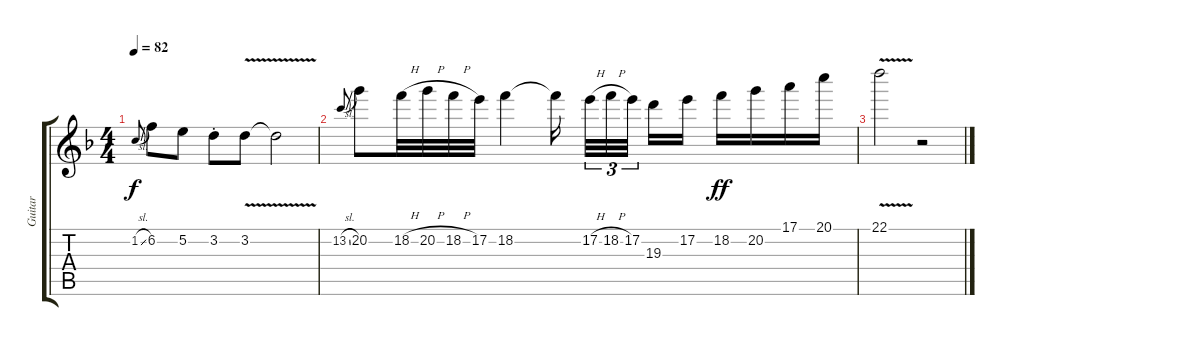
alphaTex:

\track ("Guitar" "Guitar") {instrument overdrivenguitar}
\staff {score tabs}
\tuning (E4 B3 G3 D3 A2 E2) {hide}
\ts (4 4)
\tempo 82
\clef g2
\ks dminor
1.2{sl}.8{gr onbeat dy f} 6.2.8 5.2.8 3.2{st}.8 3.2{v}.8 3.2{t}.2 |
13.2{sl}.8{gr onbeat} 20.2.8 18.2{h}.32 20.2{h}.32 18.2{h}.32 17.2.32 18.2.4 18.2{t}.16{beam splitsecondary} 17.2{h}.32{tu (3 2)} 18.2{h}.32{tu (3 2)} 17.2.32{tu (3 2) beam splitsecondary} 19.3.16 17.2.16 18.2.16{dy ff} 20.2.16 17.1.16 20.1.16 |
22.1{v}.2 r.2
